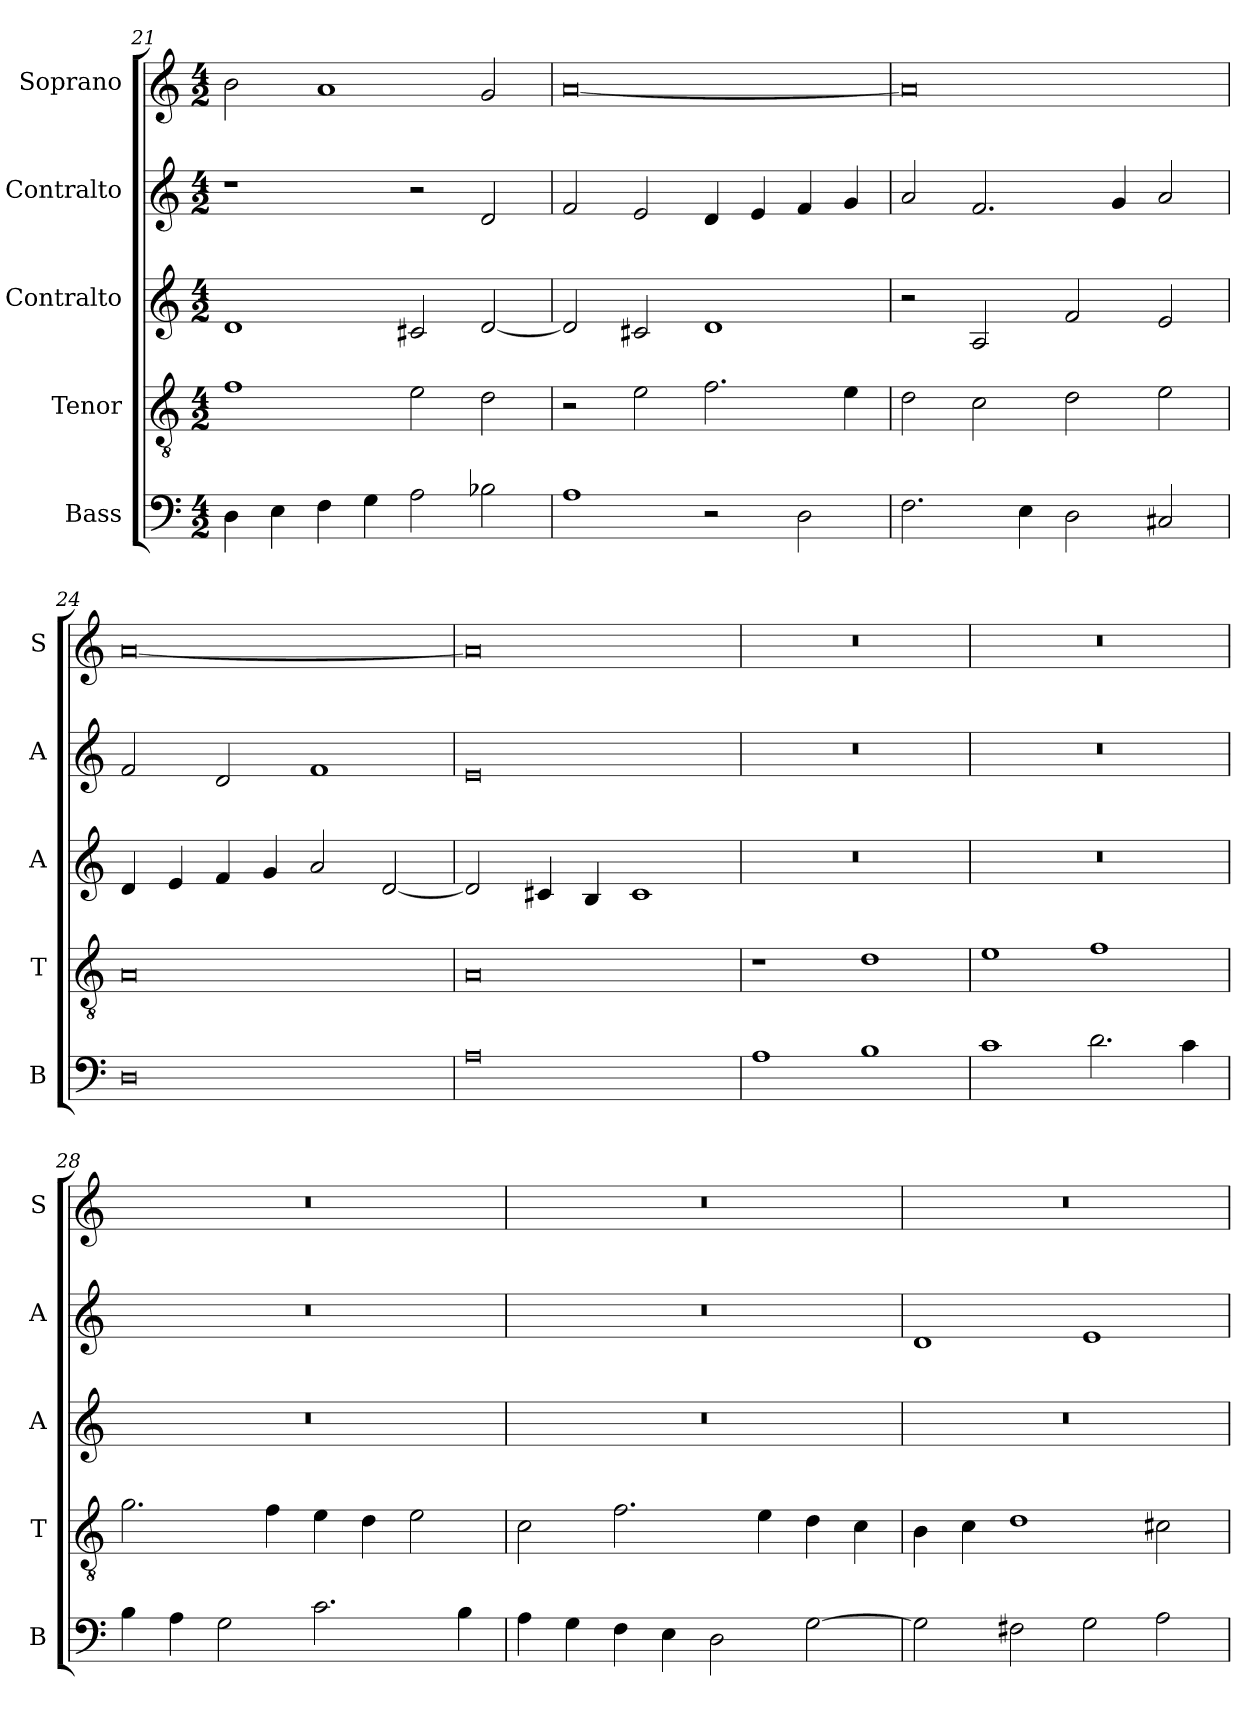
**kern	**kern	**kern	**kern	**kern
*part5	*part4	*part3	*part2	*part1
*staff5	*staff4	*staff3	*staff2	*staff1
*I"Bass	*I"Tenor	*I"Contralto	*I"Contralto	*I"Soprano
*I'B	*I'T	*I'A	*I'A	*I'S
*clefF4	*clefGv2	*clefG2	*clefG2	*clefG2
*k[]	*k[]	*k[]	*k[]	*k[]
*A:aeo	*A:aeo	*A:aeo	*A:aeo	*A:aeo
*M4/2	*M4/2	*M4/2	*M4/2	*M4/2
=21	=21	=21	=21	=21
4D	1f	1d	1r	2b
4E	.	.	.	.
4F	.	.	.	1a
4G	.	.	.	.
2A	2e	2c#X	2r	.
2B-X	2d	[2d	2d	2g
=22	=22	=22	=22	=22
1A	2r	2d]	2f	[0a
.	2e	2c#X	2e	.
2r	2.f	1d	4d	.
.	.	.	4e	.
2D	.	.	4f	.
.	4e	.	4g	.
=23	=23	=23	=23	=23
2.F	2d	2r	2a	0a]
.	2c	2A	2.f	.
4E	.	.	.	.
2D	2d	2f	.	.
.	.	.	4g	.
2C#X	2e	2e	2a	.
=24	=24	=24	=24	=24
0D	0A	4d	2f	[0a
.	.	4e	.	.
.	.	4f	2d	.
.	.	4g	.	.
.	.	2a	1f	.
.	.	[2d	.	.
=25	=25	=25	=25	=25
0A	0A	2d]	0e	0a]
.	.	4c#X	.	.
.	.	4B	.	.
.	.	1c#	.	.
=26	=26	=26	=26	=26
1A	1r	0r	0r	0r
1B	1d	.	.	.
=27	=27	=27	=27	=27
1c	1e	0r	0r	0r
2.d	1f	.	.	.
4c	.	.	.	.
=28	=28	=28	=28	=28
4B	2.g	0r	0r	0r
4A	.	.	.	.
2G	.	.	.	.
.	4f	.	.	.
2.c	4e	.	.	.
.	4d	.	.	.
.	2e	.	.	.
4B	.	.	.	.
=29	=29	=29	=29	=29
4A	2c	0r	0r	0r
4G	.	.	.	.
4F	2.f	.	.	.
4E	.	.	.	.
2D	.	.	.	.
.	4e	.	.	.
[2G	4d	.	.	.
.	4c	.	.	.
=30	=30	=30	=30	=30
2G]	4B	0r	1d	0r
.	4c	.	.	.
2F#X	1d	.	.	.
2G	.	.	1e	.
2A	2c#X	.	.	.
=	=	=	=	=
*-	*-	*-	*-	*-
